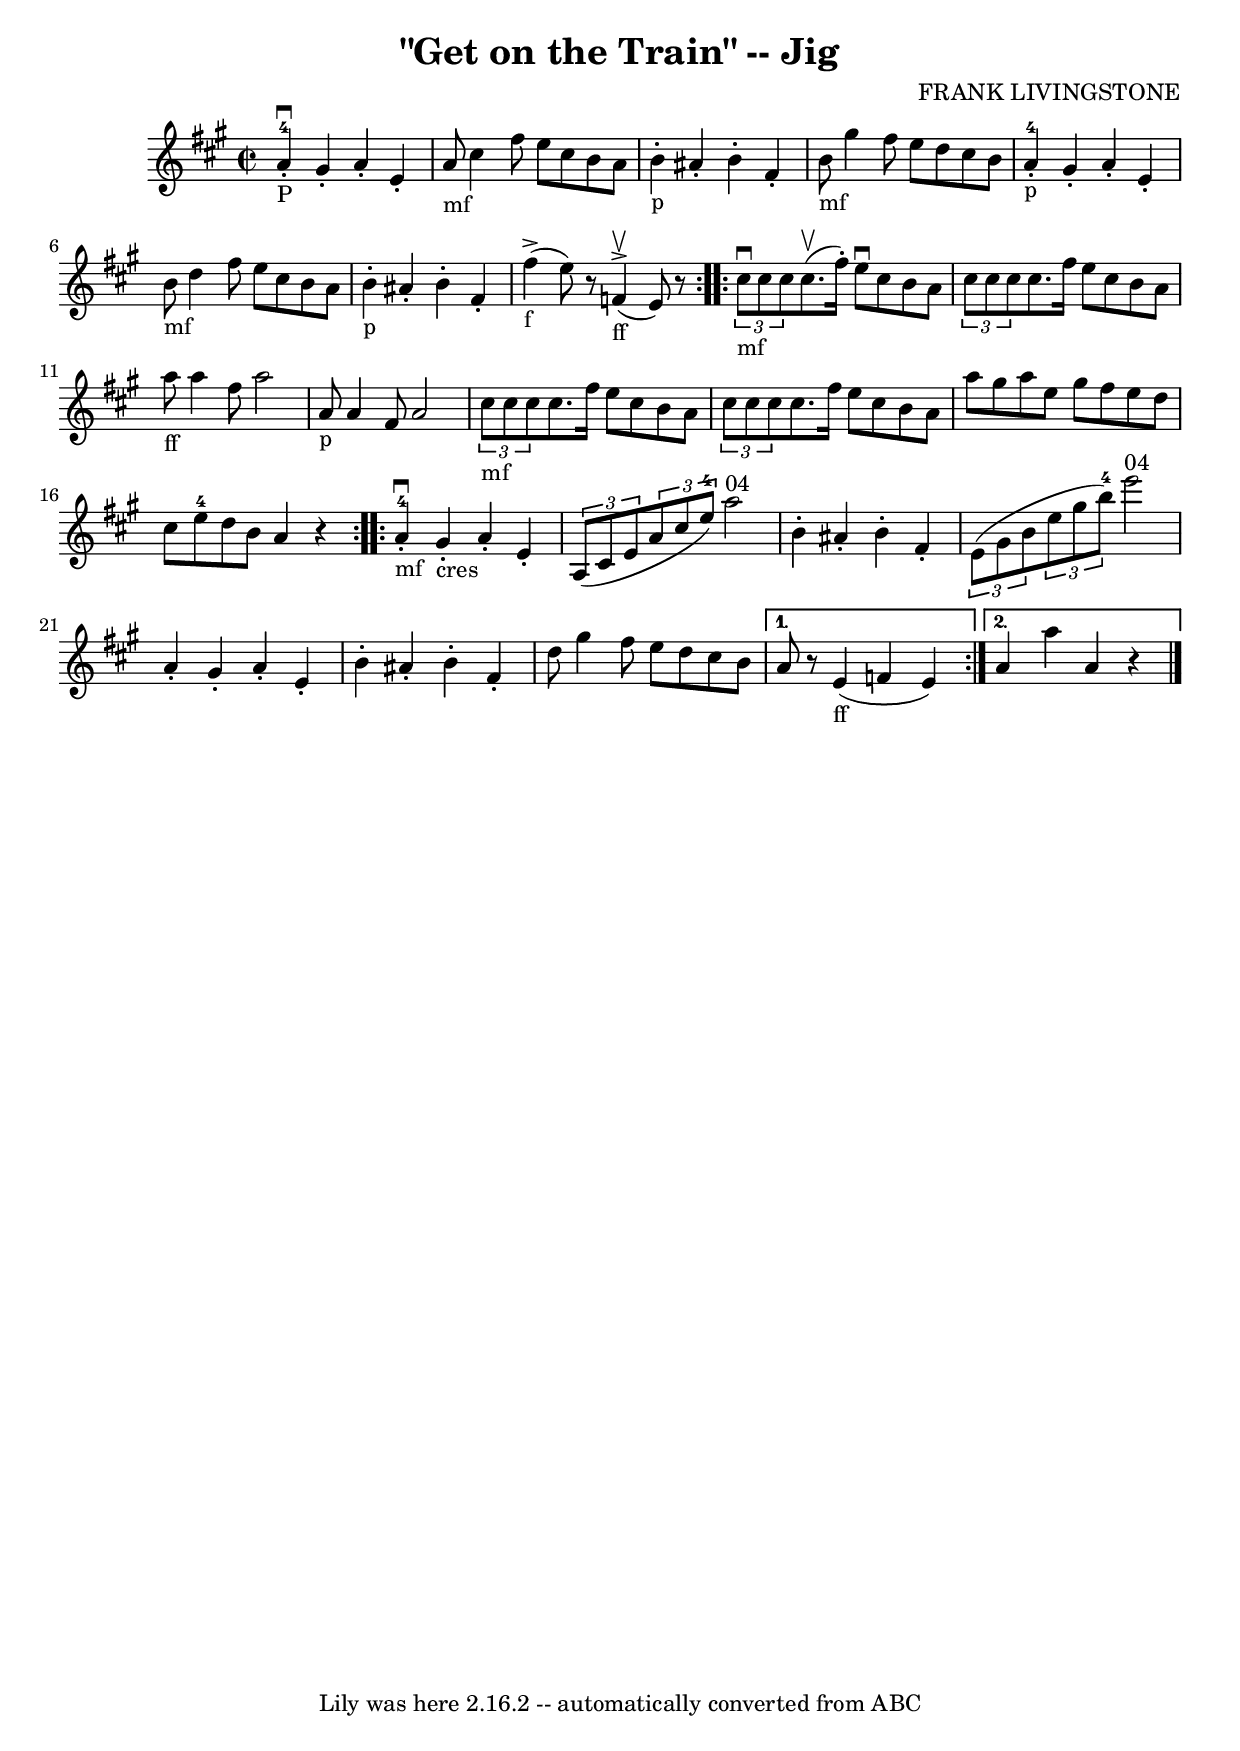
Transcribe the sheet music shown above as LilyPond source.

\version "2.7.40"
\include "Mammoth.ily"
\header {
	%% book = "Ryan's Mammoth Collection"
	composer = "FRANK LIVINGSTONE"
	crossRefNumber = "1"
	footnotes = "\\\\114 644"
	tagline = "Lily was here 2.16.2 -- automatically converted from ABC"
	title = "\"Get on the Train\" -- Jig"
}
voicedefault =  {


\repeat volta 2 {
\override Staff.TimeSignature #'style = #'C
 \time 2/2 \key a \major a'4-4_"P"^\downbow-. gis'4 -. a'4 -.   
e'4 -.   |
 a'8_"mf" cis''4 fis''8 e''8 cis''8 b'8    
a'8    |
 b'4_"p"-. ais'4 -. b'4 -. fis'4 -.   |
       
b'8_"mf" gis''4 fis''8 e''8 d''8 cis''8 b'8    |
       
 a'4-4_"p"-. gis'4 -. a'4 -. e'4 -.   |
 b'8_"mf" d''4   
 fis''8 e''8 cis''8 b'8 a'8    |
 b'4_"p"-. ais'4 -.   
b'4 -. fis'4 -.   |
 fis''4_"f"^\accent(e''8)   r8 f'4 
_"ff"^\accent^\upbow(e'8)   r8   }     \repeat volta 2 {   \times 2/3 {   
cis''8_"mf"^\downbow cis''8 cis''8  } cis''8.^\upbow(fis''16 -.)  
 e''8^\downbow cis''8 b'8 a'8    |
   \times 2/3 { cis''8    
cis''8 cis''8  } cis''8. fis''16 e''8 cis''8 b'8 a'8    
|
 a''8_"ff" a''4 fis''8 a''2    |
 a'8_"p"   
a'4 fis'8 a'2    |
     \times 2/3 { cis''8_"mf" cis''8    
cis''8  } cis''8. fis''16 e''8 cis''8 b'8 a'8    |
   
\times 2/3 { cis''8 cis''8 cis''8  } cis''8. fis''16 e''8    
cis''8 b'8 a'8    |
 a''8 gis''8 a''8 e''8 gis''8    
fis''8 e''8 d''8    |
 cis''8 e''8-4 d''8 b'8 a'4 
   r4   }     \repeat volta 2 { a'4-4_"mf"^\downbow-. gis'4_"cres"-.  
 a'4 -. e'4 -.   |
   \times 2/3 { a8 (cis'8 e'8  }   
\times 2/3 { a'8 cis''8 e''8-4) } a''2^"04"   |
     
b'4 -. ais'4 -. b'4 -. fis'4 -.   |
   \times 2/3 { e'8 (gis'8 
 b'8  }   \times 2/3 { e''8 gis''8 b''8-4) } e'''2^"04"   
|
 a'4 -. gis'4 -. a'4 -. e'4 -.   |
 b'4 -. ais'4 -. 
 b'4 -. fis'4 -.   |
 d''8 gis''4 fis''8 e''8 d''8    
cis''8 b'8    } \alternative{{ a'8    r8 e'4_"ff"(f'4 e'4)   
} { a'4 a''4 a'4    r4   |
   \bar "|."   }}
}

\score{
    <<

	\context Staff="default"
	{
	    \voicedefault 
	}

    >>
	\layout {
	}
	\midi {}
}
